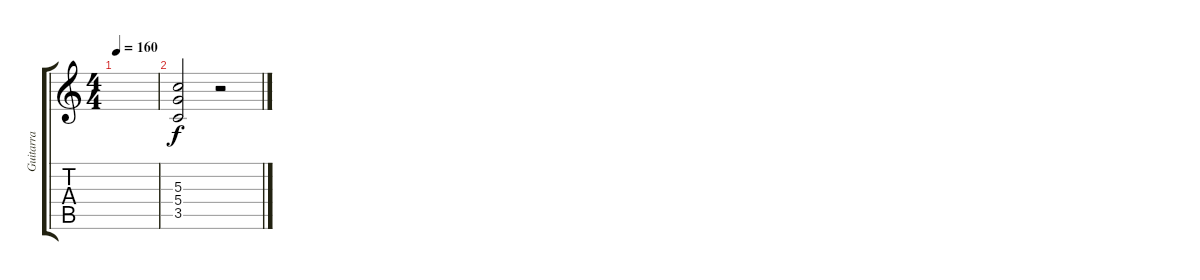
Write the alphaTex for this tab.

\track ("Guitarra" "Guitarra") {instrument electricguitarclean}
\staff {score tabs}
\tuning (E4 B3 G3 D3 A2 E2) {hide}
\ts (4 4)
\tempo 160
\clef g2
\ks c
|
(5.3 5.4 3.5).2 r.2
